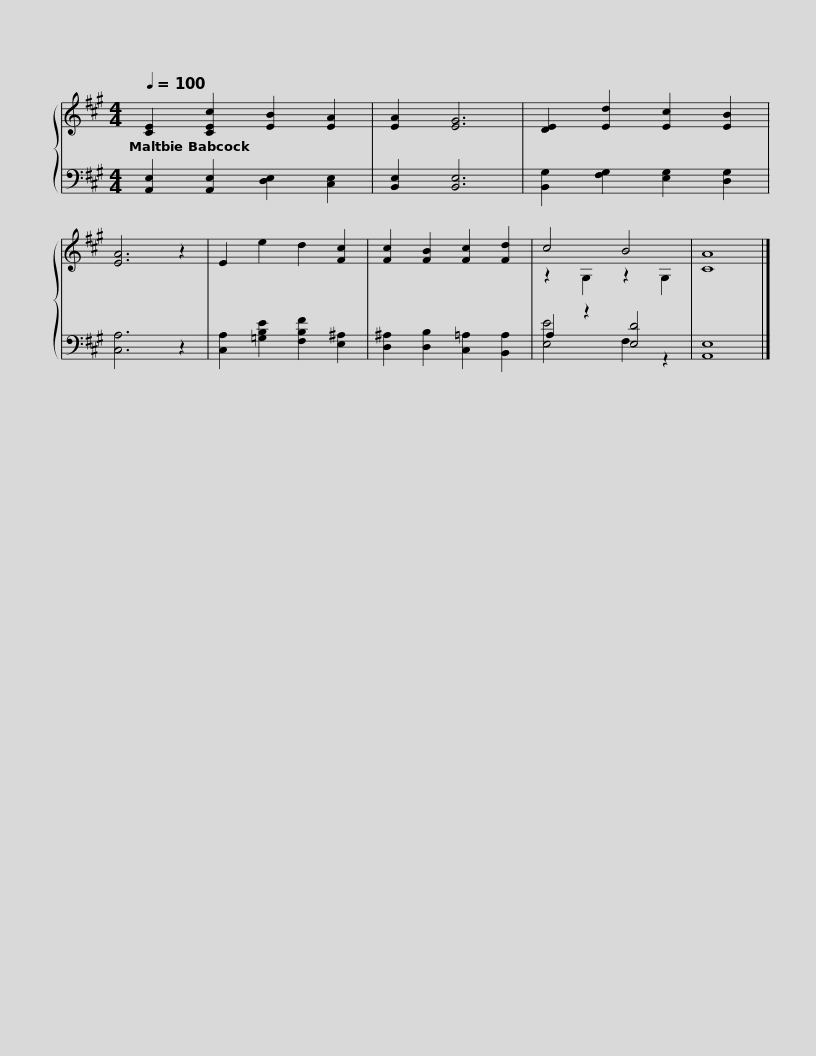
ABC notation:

X:1
%%score { ( 1 3 ) | ( 2 4 ) }
L:1/8
Q:1/4=100
M:4/4
I:linebreak $
K:A
V:1 treble
V:3 treble
V:2 bass
V:4 bass
V:1
 [CE]2 [CEc]2 [EB]2 [EA]2 | [EA]2 [EG]6 | [DE]2 [Ed]2 [Ec]2 [EB]2 | [EA]6 z2 | E2 e2 d2 [Fc]2 | %5
 [Fc]2 [FB]2 [Fc]2 [Fd]2 | c4 B4 | [CA]8 |] %8
V:2
 [A,,E,]2 [A,,E,]2 [D,E,]2 [C,E,]2 | [B,,E,]2 [B,,E,]6 | [B,,G,]2 [F,G,]2 [E,G,]2 [D,G,]2 | [C,A,]6 z2 | [C,A,]2 [=G,B,E]2 [F,B,F]2 [E,^A,]2 | %5
 [D,^A,]2 [D,B,]2 [C,=A,]2 [B,,A,]2 | A,2 z2 [E,D]4 | [A,,E,]8 |] %8
V:3
 x8 | x8 | x8 | x8 | x8 | %5
 x8 | z2 G,2 z2 G,2 | x8 |] %8
V:4
 x8 | x8 | x8 | x8 | x8 | %5
 x8 | [E,E]4 F,2 z2 | x8 |] %8
